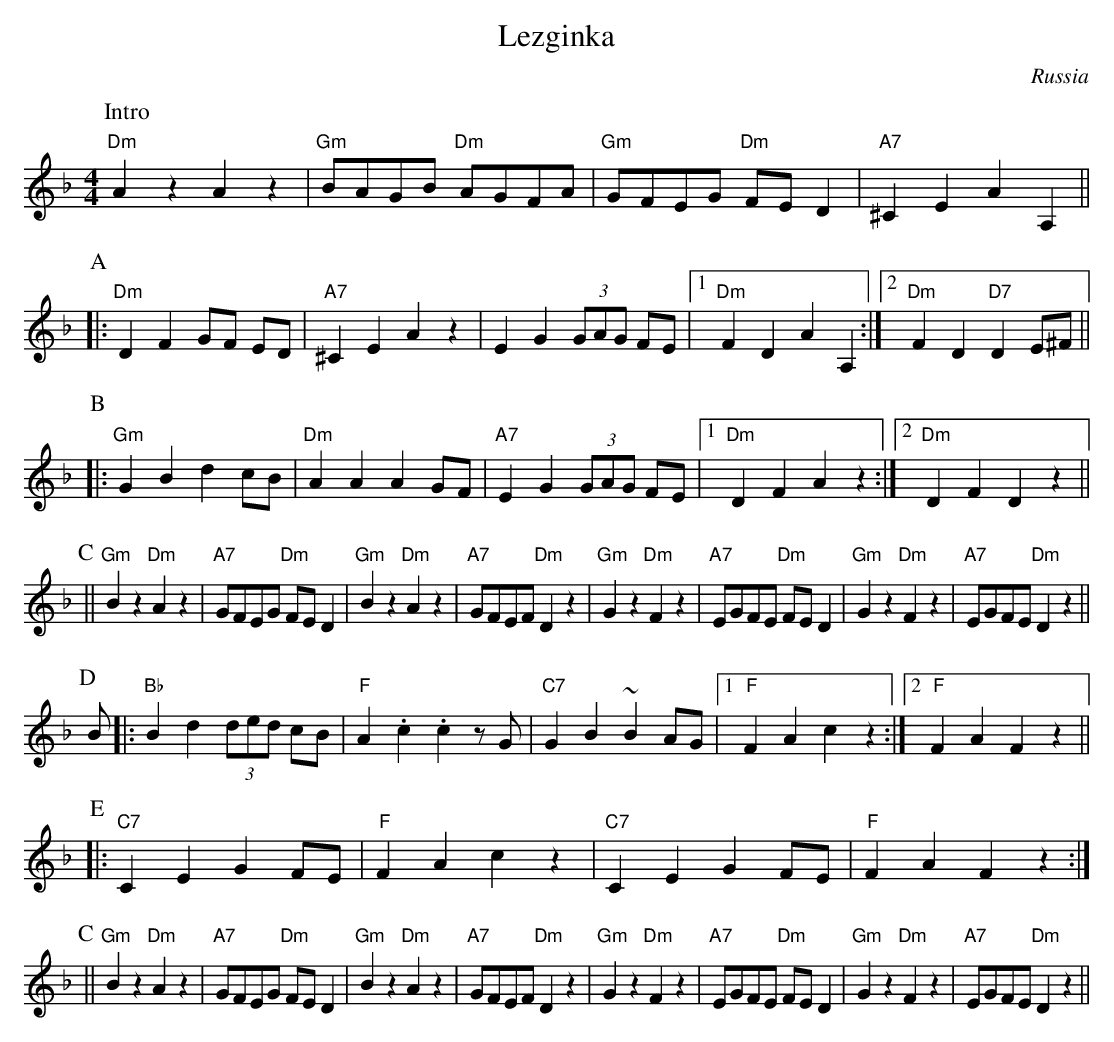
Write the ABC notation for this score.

X:1
T: Lezginka
O: Russia
M: 4/4
L: 1/8
K: Dm
P: Intro
"Dm"A2z2 A2z2 | "Gm"BAGB "Dm"AGFA | "Gm"GFEG "Dm"FED2 | "A7"^C2E2 A2A,2 ||
P: A
|: "Dm"D2F2 GF ED | "A7"^C2E2 A2z2 | E2G2 (3GAG FE |1 "Dm"F2D2 A2A,2 :|2 "Dm"F2D2 "D7"D2E^F ||
P: B
|: "Gm"G2B2 d2cB | "Dm"A2A2 A2GF | "A7"E2G2 (3GAG FE |1 "Dm"D2F2 A2z2 :|2 "Dm"D2F2 D2z2 ||
P: C
|| "Gm"B2z2 "Dm"A2z2 | "A7"GFEG "Dm"FED2 | "Gm"B2z2 "Dm"A2z2 | "A7"GFEF "Dm"D2z2 \
|  "Gm"G2z2 "Dm"F2z2 | "A7"EGFE "Dm"FED2 | "Gm"G2z2 "Dm"F2z2 | "A7"EGFE "Dm"D2z2 ||
P: D
B |: "Bb"B2d2 (3ded cB | "F"A2.c2 .c2zG | "C7"G2B2 ~B2AG |1 "F"F2A2 c2z2 :|2 "F"F2A2 F2z2 ||
P: E
|: "C7"C2E2 G2FE | "F"F2A2 c2z2 | "C7"C2E2 G2FE | "F"F2A2 F2z2 :|
P: C
|| "Gm"B2z2 "Dm"A2z2 | "A7"GFEG "Dm"FED2 | "Gm"B2z2 "Dm"A2z2 | "A7"GFEF "Dm"D2z2 \
|  "Gm"G2z2 "Dm"F2z2 | "A7"EGFE "Dm"FED2 | "Gm"G2z2 "Dm"F2z2 | "A7"EGFE "Dm"D2z2 ||
